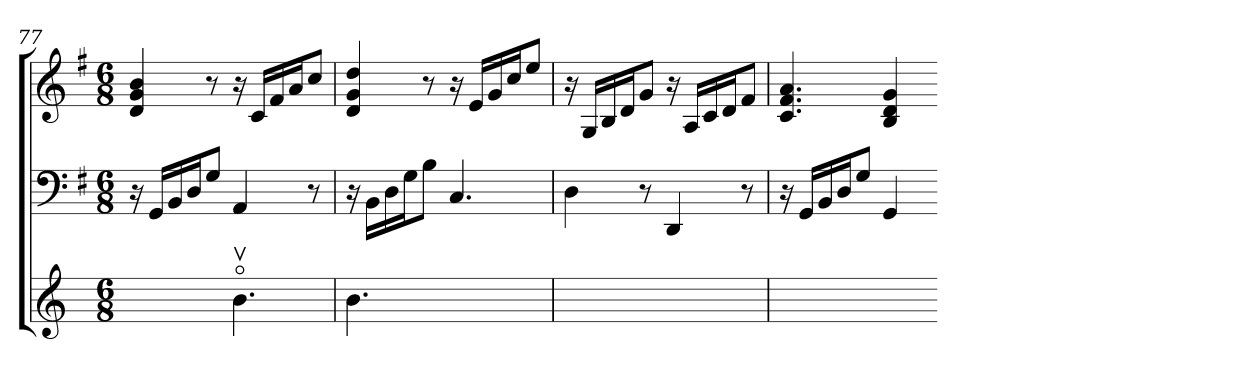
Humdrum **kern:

**kern	**kern	**kern
*part3	*part2	*part1
*staff3	*staff2	*staff1
*	*clefF4	*clefG2
*	*k[f#]	*k[f#]
*	*G:	*G:
*M6/8	*M6/8	*M6/8
=77	=77	=77
4.ryy	16r	4d 4g 4b
.	16GGLL	.
.	16BB	.
.	16DJ	.
.	8GJ	8r
4.bov	4AA	16r
.	.	16cLL
.	.	16f#
.	.	16aJ
.	8r	8ccJ
=78	=78	=78
4.b	16r	4d 4g 4dd
.	16BBLL	.
.	16D	.
.	16GJ	.
.	8BJ	8r
4.ryy	4.C	16r
.	.	16eLL
.	.	16g
.	.	16ccJ
.	.	8eeJ
=79	=79	=79
2.ryy	4D	16r
.	.	16GLL
.	.	16B
.	.	16dJ
.	8r	8gJ
.	4DD	16r
.	.	16ALL
.	.	16c
.	.	16dJ
.	8r	8f#J
=80	=80	=80
2ryy	16r	4.c 4.f# 4.a
.	16GGLL	.
.	16BB	.
.	16DJ	.
.	8GJ	.
.	4GG	4B 4d 4g
8ryy	.	.
=-	=-	=-
*-	*-	*-
